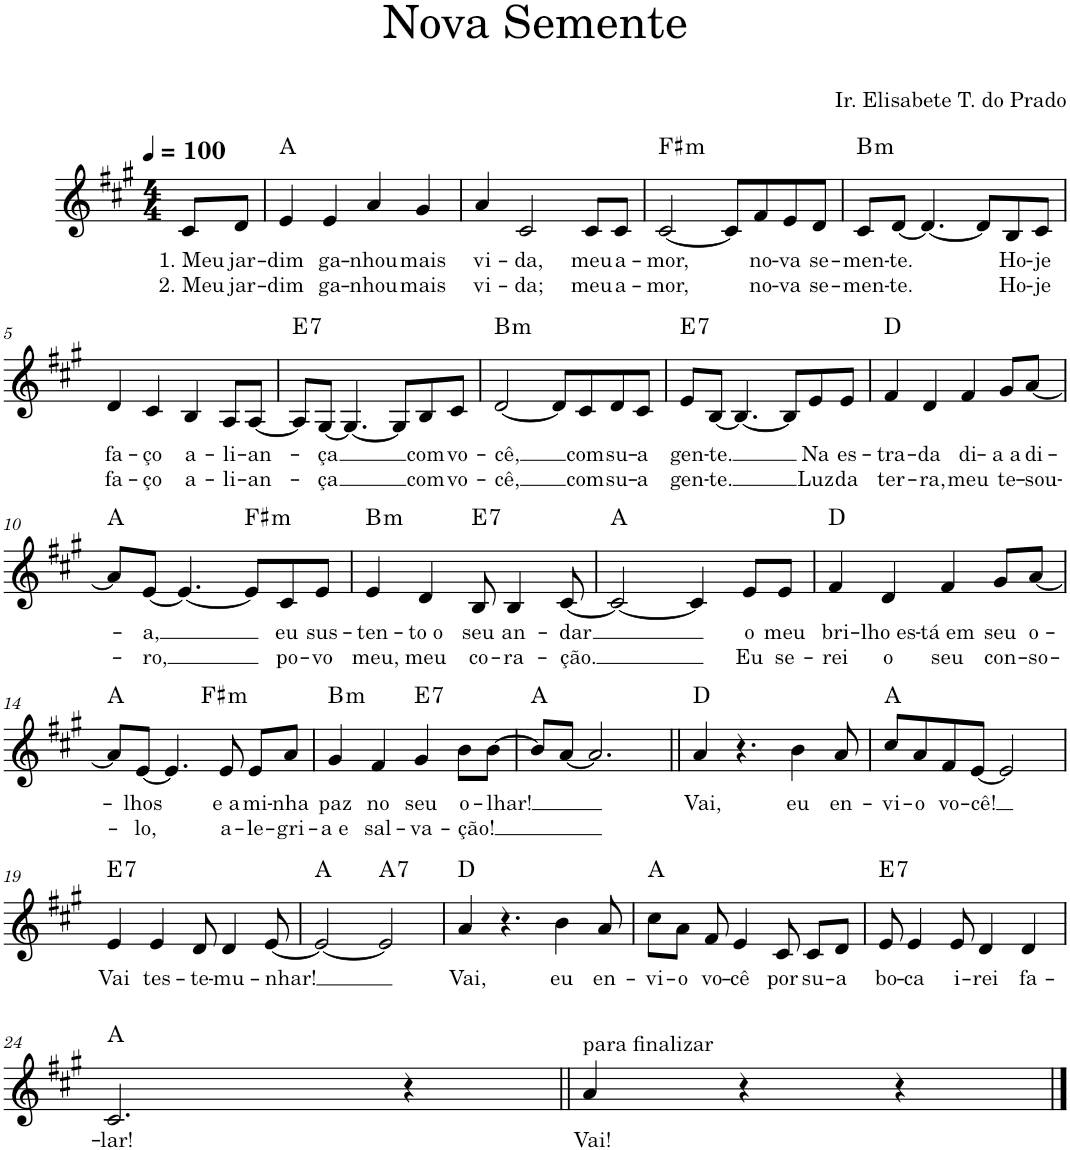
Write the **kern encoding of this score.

**kern	**text	**text	**harte
*part1	*part1	*part1	*part1
*staff1	*staff1	*staff1	*
*I"Voz	*	*	*
*I'Vo.	*	*	*
*clefG2	*	*	*
*k[f#c#g#]	*	*	*
*M4/4	*	*	*
*MM100	*	*	*
=	=	=	=
!	!LO:LY:b	!LO:LY:b	!
8c#/L	1. Meu	2. Meu	.
!	!LO:LY:b	!LO:LY:b	!
8d/J	jar-	jar-	.
=1	=1	=1	=1
!	!LO:LY:b	!LO:LY:b	!
4e/	-dim	-dim	A:maj
!	!LO:LY:b	!LO:LY:b	!
4e/	ga-	ga-	.
!	!LO:LY:b	!LO:LY:b	!
4a/	-nhou	-nhou	.
!	!LO:LY:b	!LO:LY:b	!
4g#/	mais	mais	.
=2	=2	=2	=2
!	!LO:LY:b	!LO:LY:b	!
4a/	vi-	vi-	.
!	!LO:LY:b	!LO:LY:b	!
2c#/	-da,	-da;	.
!	!LO:LY:b	!LO:LY:b	!
8c#/L	meu	meu	.
!	!LO:LY:b	!LO:LY:b	!
8c#/J	a-	a-	.
=3	=3	=3	=3
!	!LO:LY:b	!LO:LY:b	!LO:H:kt=m
[2c#/	-mor,	-mor,	F#:min
8c#/L]	.	.	.
!	!LO:LY:b	!LO:LY:b	!
8f#/	no-	no-	.
!	!LO:LY:b	!LO:LY:b	!
8e/	-va	-va	.
!	!LO:LY:b	!LO:LY:b	!
8d/J	se-	se-	.
=4	=4	=4	=4
!	!LO:LY:b	!LO:LY:b	!LO:H:kt=m
8c#/L	-men-	-men-	B:min
!	!LO:LY:b	!LO:LY:b	!
[8d/J	-te.	-te.	.
4.d/_	.	.	.
8d/L]	.	.	.
!	!LO:LY:b	!LO:LY:b	!
8B/	Ho-	Ho-	.
!	!LO:LY:b	!LO:LY:b	!
8c#/J	-je	-je	.
!!LO:LB:g=z
=5	=5	=5	=5
!	!LO:LY:b	!LO:LY:b	!
4d/	fa-	fa-	.
!	!LO:LY:b	!LO:LY:b	!
4c#/	-ço	-ço	.
!	!LO:LY:b	!LO:LY:b	!
4B/	a-	a-	.
!	!LO:LY:b	!LO:LY:b	!
8A/L	-li-	-li-	.
!	!LO:LY:b	!LO:LY:b	!
[8A/J	-an-	-an-	.
=6	=6	=6	=6
!	!	!	!LO:H:kt=7
8A/L]	.	.	E:7
!	!LO:LY:b	!LO:LY:b	!
[8G#/J	-ça	-ça	.
4.G#/_	.	.	.
8G#/L]	.	.	.
!	!LO:LY:b	!LO:LY:b	!
8B/	com	com	.
!	!LO:LY:b	!LO:LY:b	!
8c#/J	vo-	vo-	.
=7	=7	=7	=7
!	!LO:LY:b	!LO:LY:b	!LO:H:kt=m
[2d/	-cê,	-cê,	B:min
8d/L]	.	.	.
!	!LO:LY:b	!LO:LY:b	!
8c#/	com	com	.
!	!LO:LY:b	!LO:LY:b	!
8d/	su-	su-	.
!	!LO:LY:b	!LO:LY:b	!
8c#/J	-a	-a	.
=8	=8	=8	=8
!	!LO:LY:b	!LO:LY:b	!LO:H:kt=7
8e/L	gen-	gen-	E:7
!	!LO:LY:b	!LO:LY:b	!
[8B/J	-te.	-te.	.
4.B/_	.	.	.
8B/L]	.	.	.
!	!LO:LY:b	!LO:LY:b	!
8e/	Na	Luz	.
!	!LO:LY:b	!LO:LY:b	!
8e/J	es-	da	.
=9	=9	=9	=9
!	!LO:LY:b	!LO:LY:b	!
4f#/	-tra-	ter-	D:maj
!	!LO:LY:b	!LO:LY:b	!
4d/	-da	-ra,	.
!	!LO:LY:b	!LO:LY:b	!
4f#/	di-	meu	.
!	!LO:LY:b	!LO:LY:b	!
8g#/L	-a a	te-	.
!	!LO:LY:b	!LO:LY:b	!
[8a/J	di-	-sou-	.
!!LO:LB:g=z
=10	=10	=10	=10
8a/L]	.	.	A:maj
!	!LO:LY:b	!LO:LY:b	!
[8e/J	-a,	-ro,	.
4.e/_	.	.	.
!	!	!	!LO:H:kt=m
8e/L]	.	.	F#:min
!	!LO:LY:b	!LO:LY:b	!
8c#/	eu	po-	.
!	!LO:LY:b	!LO:LY:b	!
8e/J	sus-	-vo	.
=11	=11	=11	=11
!	!LO:LY:b	!LO:LY:b	!LO:H:kt=m
4e/	-ten-	meu,	B:min
!	!LO:LY:b	!LO:LY:b	!
4d/	-to o	meu	.
!	!LO:LY:b	!LO:LY:b	!LO:H:kt=7
8B/	seu	co-	E:7
!	!LO:LY:b	!LO:LY:b	!
4B/	an-	-ra-	.
!	!LO:LY:b	!LO:LY:b	!
[8c#/	-dar	-ção.	.
=12	=12	=12	=12
2c#/_	.	.	A:maj
4c#/]	.	.	.
!	!LO:LY:b	!LO:LY:b	!
8e/L	o	Eu	.
!	!LO:LY:b	!LO:LY:b	!
8e/J	meu	se-	.
=13	=13	=13	=13
!	!LO:LY:b	!LO:LY:b	!
4f#/	bri-	-rei	D:maj
!	!LO:LY:b	!LO:LY:b	!
4d/	-lho es-	o	.
!	!LO:LY:b	!LO:LY:b	!
4f#/	-tá em	seu	.
!	!LO:LY:b	!LO:LY:b	!
8g#/L	seu	con-	.
!	!LO:LY:b	!LO:LY:b	!
[8a/J	o-	-so-	.
!!LO:LB:g=z
=14	=14	=14	=14
*^	*	*	*
8a/L]	2ryy	.	.	A:maj
!	!	!LO:LY:b	!LO:LY:b	!
[8e/J	.	-lhos	-lo,	.
4.e/]	.	.	.	.
!	!	!	!	!LO:H:kt=m
.	2ryy	.	.	F#:min
!	!	!LO:LY:b	!LO:LY:b	!
8e/	.	e a	a-	.
!	!	!LO:LY:b	!LO:LY:b	!
8e/L	.	mi-	-le-	.
!	!	!LO:LY:b	!LO:LY:b	!
8a/J	.	-nha	-gri-	.
=15	=15	=15	=15	=15
!	!	!LO:LY:b	!LO:LY:b	!LO:H:kt=m
*v	*v	*	*	*
4g#/	paz	-a e	B:min
!	!LO:LY:b	!LO:LY:b	!
4f#/	no	sal-	.
!	!LO:LY:b	!LO:LY:b	!LO:H:kt=7
4g#/	seu	-va-	E:7
!	!LO:LY:b	!LO:LY:b	!
8b\L	o-	-ção!	.
!	!LO:LY:b	!	!
[8b\J	-lhar!	.	.
=16	=16	=16	=16
8b/L]	.	.	A:maj
[8a/J	.	.	.
2.a/]	.	.	.
=17||	=17||	=17||	=17||
!	!LO:LY:b	!	!
4a/	Vai,	.	D:maj
4.r	.	.	.
!	!LO:LY:b	!	!
4b\	eu	.	.
!	!LO:LY:b	!	!
8a/	en-	.	.
=18	=18	=18	=18
!	!LO:LY:b	!	!
8cc#/L	-vi-	.	A:maj
!	!LO:LY:b	!	!
8a/	-o	.	.
!	!LO:LY:b	!	!
8f#/	vo-	.	.
!	!LO:LY:b	!	!
[8e/J	-cê!	.	.
2e/]	.	.	.
!!LO:LB:g=z
=19	=19	=19	=19
!	!LO:LY:b	!	!LO:H:kt=7
4e/	Vai	.	E:7
!	!LO:LY:b	!	!
4e/	tes-	.	.
!	!LO:LY:b	!	!
8d/	-te-	.	.
!	!LO:LY:b	!	!
4d/	-mu-	.	.
!	!LO:LY:b	!	!
[8e/	-nhar!	.	.
=20	=20	=20	=20
2e/_	.	.	A:maj
!	!	!	!LO:H:kt=7
2e/]	.	.	A:7
=21	=21	=21	=21
!	!LO:LY:b	!	!
4a/	Vai,	.	D:maj
4.r	.	.	.
!	!LO:LY:b	!	!
4b\	eu	.	.
!	!LO:LY:b	!	!
8a/	en-	.	.
=22	=22	=22	=22
!	!LO:LY:b	!	!
8cc#\L	-vi-	.	A:maj
!	!LO:LY:b	!	!
8a\J	-o	.	.
!	!LO:LY:b	!	!
8f#/	vo-	.	.
!	!LO:LY:b	!	!
4e/	-cê	.	.
!	!LO:LY:b	!	!
8c#/	por	.	.
!	!LO:LY:b	!	!
8c#/L	su-	.	.
!	!LO:LY:b	!	!
8d/J	-a	.	.
=23	=23	=23	=23
!	!LO:LY:b	!	!LO:H:kt=7
8e/	bo-	.	E:7
!	!LO:LY:b	!	!
4e/	-ca	.	.
!	!LO:LY:b	!	!
8e/	i-	.	.
!	!LO:LY:b	!	!
4d/	-rei	.	.
!	!LO:LY:b	!	!
4d/	fa-	.	.
!!LO:LB:g=z
=24	=24	=24	=24
!	!LO:LY:b	!	!
2.c#/	-lar!	.	A:maj
4r	.	.	.
=25||	=25||	=25||	=25||
!LO:TX:a:t=para finalizar	!	!	!
!	!LO:LY:b	!	!
4a/	Vai!	.	.
4r	.	.	.
4r	.	.	.
==	==	==	==
*-	*-	*-	*-
